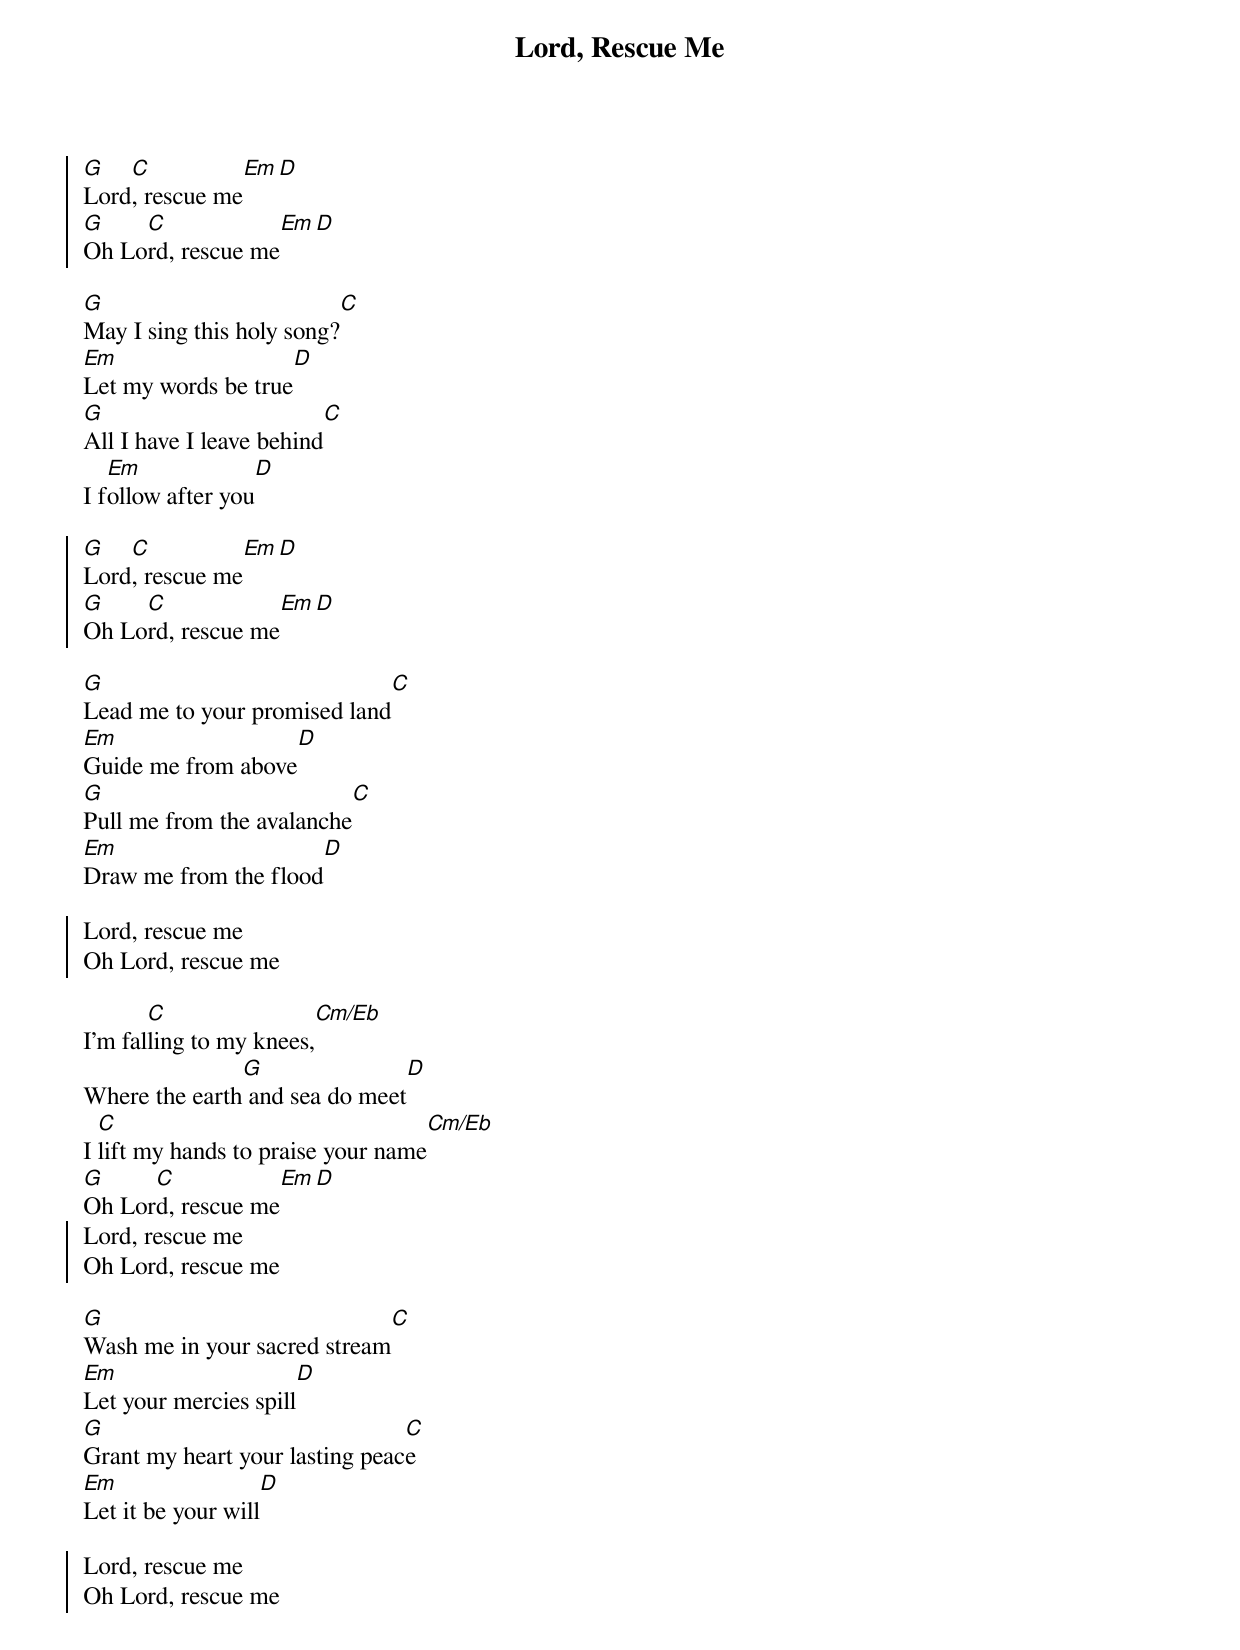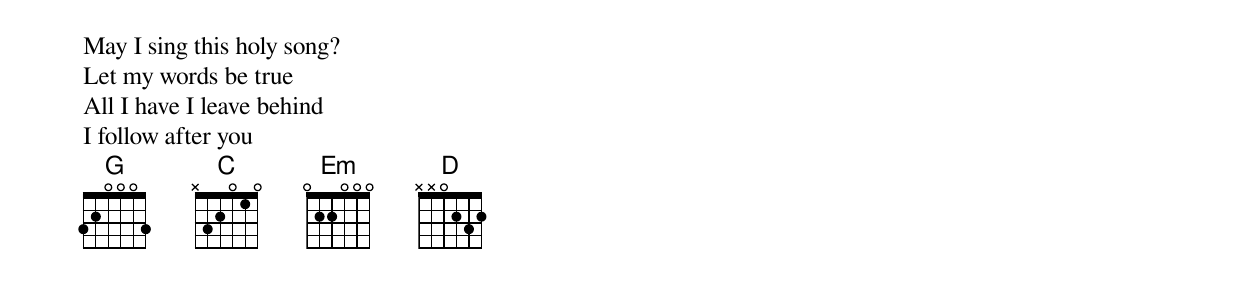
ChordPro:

{title: Lord, Rescue Me}
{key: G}
{soc}
[G]Lord[C], rescue me[Em][D]
[G]Oh Lo[C]rd, rescue me[Em][D]
{eoc}

[G]May I sing this holy song?[C]
[Em]Let my words be true[D]
[G]All I have I leave behind[C]
I f[Em]ollow after you[D]

{soc}
[G]Lord[C], rescue me[Em][D]
[G]Oh Lo[C]rd, rescue me[Em][D]
{eoc}

[G]Lead me to your promised land[C]
[Em]Guide me from above[D]
[G]Pull me from the avalanche[C]
[Em]Draw me from the flood[D]

{soc}
Lord, rescue me
Oh Lord, rescue me
{eoc}

I'm fal[C]ling to my knees,[Cm/Eb]
Where the earth[G] and sea do meet[D]
I [C]lift my hands to praise your name[Cm/Eb]
[G]Oh Lor[C]d, rescue me[Em][D]
{soc}
Lord, rescue me
Oh Lord, rescue me
{eoc}

[G]Wash me in your sacred stream[C]
[Em]Let your mercies spill[D]
[G]Grant my heart your lasting peac[C]e
[Em]Let it be your will[D]

{soc}
Lord, rescue me
Oh Lord, rescue me
{eoc}

May I sing this holy song?
Let my words be true
All I have I leave behind
I follow after you
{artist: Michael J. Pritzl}
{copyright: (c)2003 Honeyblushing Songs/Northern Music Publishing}
